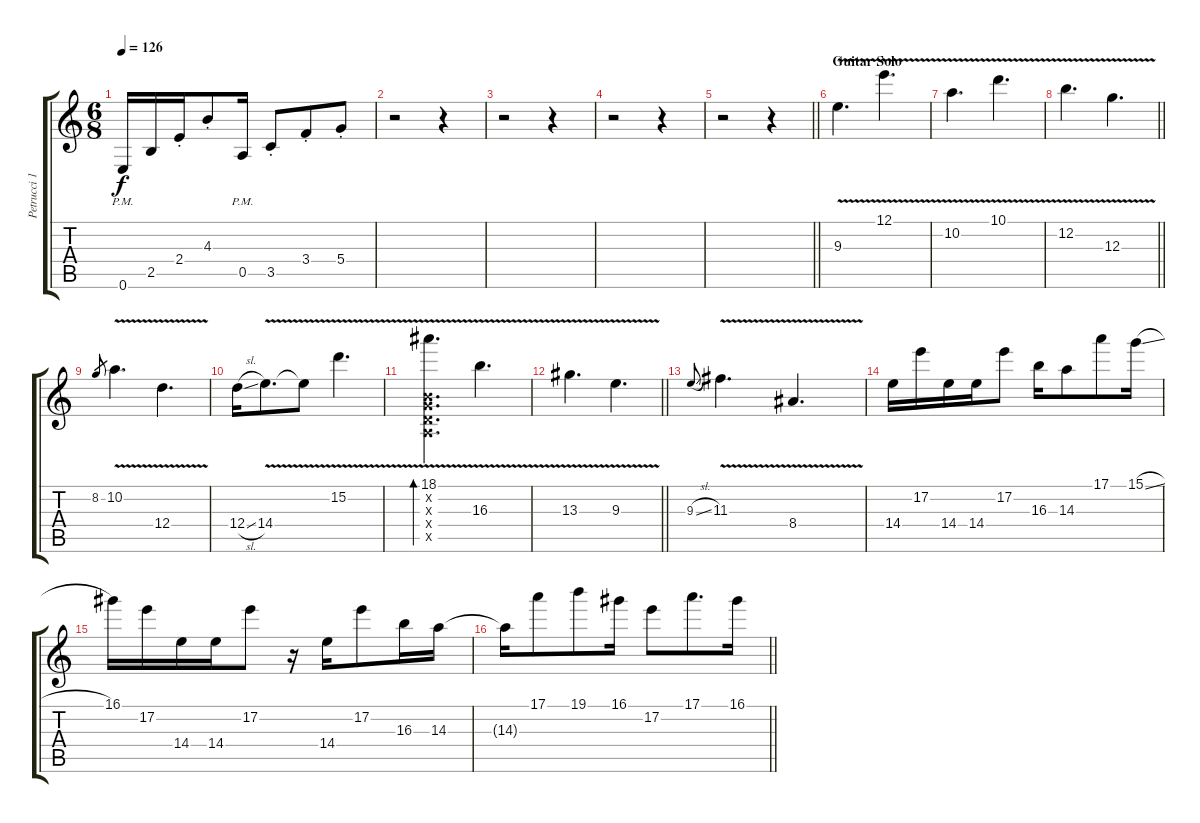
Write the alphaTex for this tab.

\track ("Petrucci 1" "Petrucci 1") {instrument overdrivenguitar}
\staff {score tabs}
\tuning (E4 B3 G3 D3 A2 E2) {hide}
\ts (6 8)
\tempo 126
\clef g2
\ks aminor
0.6{pm}.16{dy f} 2.5.16 2.4{st}.16 4.3{st}.8 0.5{pm}.16 3.5{st}.8 3.4{st}.8 5.4{st}.8 |
r.2 r.4 |
r.2 r.4 |
r.2 r.4 |
\barLineRight lightlight
r.2 r.4 |
\section ("" "Guitar Solo")
9.3{v}.4{d} 12.1{v}.4{d} |
10.2{v}.4{d} 10.1{v}.4{d} |
\barLineRight lightlight
12.2{v}.4{d} 12.3{v}.4{d} |
8.2.8{gr} 10.2{v}.4{d} 12.4{v}.4{d} |
12.4{sl}.16 14.4{v}.8{d} 14.4{t}.8 15.2{v}.4{d} |
(18.1{v} 0.2{x} 0.3{x} 0.4{x} 0.5{x}).4{d bd 120} 16.3{v}.4{d} |
\barLineRight lightlight
13.3{v}.4{d} 9.3{v}.4{d} |
9.3{sl}.8{gr onbeat} 11.3{v}.4{d} 8.4{v}.4{d} |
14.4.16 17.2.16 14.4.16 14.4.16 17.2.8 16.3.16 14.3.8 17.1.8 15.1{sl}.16 |
16.1.16 17.2.16 14.4.16 14.4.16 17.2.8 r.16 14.4.16 17.2.8 16.3.16 14.3.16 |
\barLineRight lightlight
14.3{t}.16 17.1.8 19.1.8 16.1.16 17.2.8 17.1.8{d} 16.1.16
